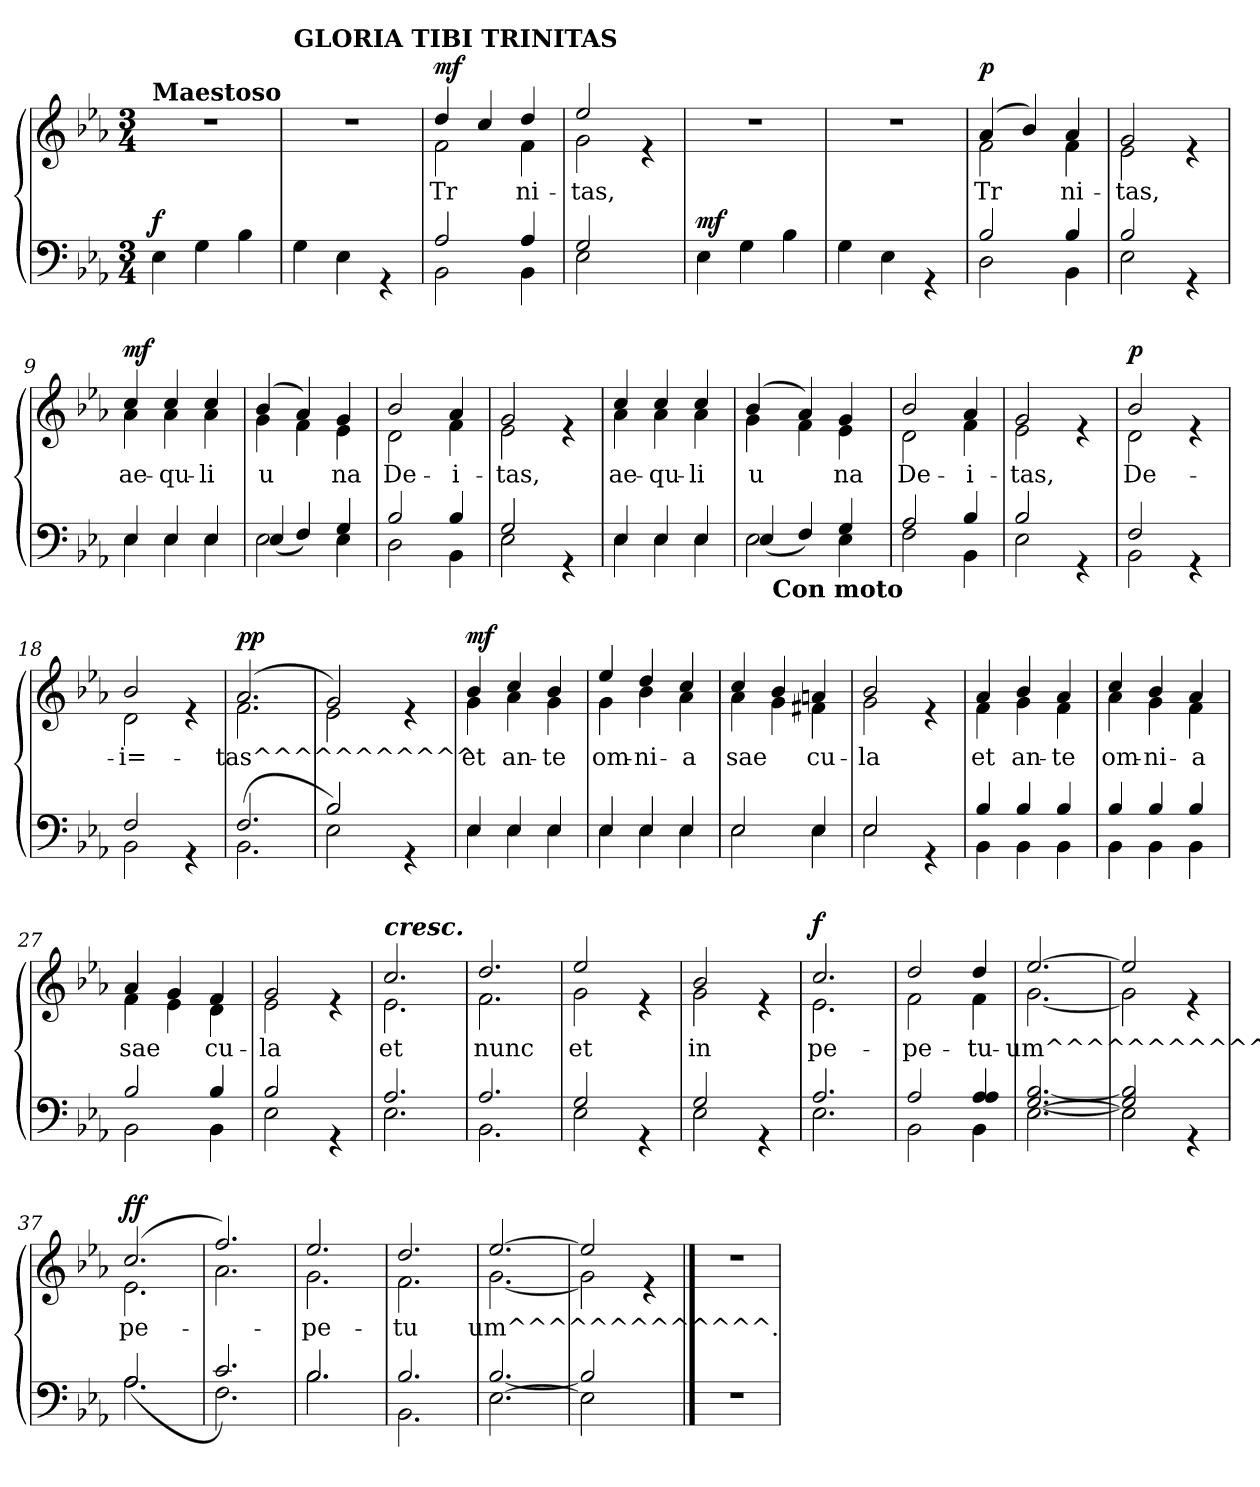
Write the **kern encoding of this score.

**kern	**dynam	**kern	**text	**dynam
*part2	*part2	*part1	*part1	*part1
*staff2	*staff2	*staff1	*staff1	*staff1
*clefF4	*	*clefG2	*	*
*k[b-e-a-]	*	*k[b-e-a-]	*	*
*E-:	*	*E-:	*	*
*M3/4	*	*M3/4	*	*
=1	=1	=1	=1	=1
!	!	!LO:TX:a:B:t=Maestoso	!	!
!	!LO:DY:a	!	!	!
4E-\	f	2.r	.	.
4G\	.	.	.	.
4B-\	.	.	.	.
=2	=2	=2	=2	=2
!	!	!LO:TX:a:B:t=GLORIA TIBI TRINITAS	!	!
4G\	.	2.r	.	.
4E-\	.	.	.	.
4rGG	.	.	.	.
=3	=3	=3	=3	=3
*^	*	*^	*	*
!	!	!	!	!	!LO:LY:b	!LO:DY:a
2BB-\	2A-/	.	4dd/	2f\	Tr	mf
.	.	.	4cc/	.	.	.
!	!	!	!	!	!LO:LY:b	!
4BB-\	4A-/	.	4dd/	4f\	ni-	.
=4	=4	=4	=4	=4	=4	=4
!	!	!	!	!	!LO:LY:b	!
2E-\	2G/	.	2ee-/	2g\	-tas,	.
4ryy	4ryy	.	4re	4ryy	.	.
=5	=5	=5	=5	=5	=5	=5
!	!	!LO:DY:a	!	!	!	!
*v	*v	*	*	*	*	*
*	*	*v	*v	*	*
4E-\	mf	2.r	.	.
4G\	.	.	.	.
4B-\	.	.	.	.
=6	=6	=6	=6	=6
4G\	.	2.r	.	.
4E-\	.	.	.	.
4rGG	.	.	.	.
!!LO:LB:g=z
=7	=7	=7	=7	=7
*^	*	*	*	*
!	!	!	!	!LO:LY:b	!LO:DY:a
*	*	*	*^	*	*
2D\	2B-/	.	(<4a-/	2f\	Tr	p
.	.	.	4b-/)	.	.	.
!	!	!	!	!	!LO:LY:b	!
4BB-\	4B-/	.	4a-/	4f\	ni-	.
=8	=8	=8	=8	=8	=8	=8
!	!	!	!	!	!LO:LY:b	!
2E-\	2B-/	.	2g/	2e-\	-tas,	.
4ryy	4rGG	.	4re	4ryy	.	.
=9	=9	=9	=9	=9	=9	=9
!	!	!	!	!	!LO:LY:b	!LO:DY:a
4E-\	4E-/	.	4cc/	4a-\	ae-	mf
!	!	!	!	!	!LO:LY:b	!
4E-\	4E-/	.	4cc/	4a-\	-qu-	.
!	!	!	!	!	!LO:LY:b	!
4E-\	4E-/	.	4cc/	4a-\	-li	.
=10	=10	=10	=10	=10	=10	=10
!	!	!	!	!	!LO:LY:b	!
2E-\	(<4E-/	.	(<4b-/	4g\	u	.
.	4F/)	.	4a-/)	4f\	.	.
!	!	!	!	!	!LO:LY:b	!
4E-\	4G/	.	4g/	4e-\	na	.
=11	=11	=11	=11	=11	=11	=11
!	!	!	!	!	!LO:LY:b	!
2D\	2B-/	.	2b-/	2d\	De-	.
!	!	!	!	!	!LO:LY:b	!
4BB-\	4B-/	.	4a-/	4f\	-i-	.
=12	=12	=12	=12	=12	=12	=12
!	!	!	!	!	!LO:LY:b	!
2E-\	2G/	.	2g/	2e-\	-tas,	.
4ryy	4rGG	.	4re	4ryy	.	.
!!LO:LB:g=z	!!
=13	=13	=13	=13	=13	=13	=13
!	!	!	!	!	!LO:LY:b	!
4E-\	4E-/	.	4cc/	4a-\	ae-	.
!	!	!	!	!	!LO:LY:b	!
4E-\	4E-/	.	4cc/	4a-\	-qu-	.
!	!	!	!	!	!LO:LY:b	!
4E-\	4E-/	.	4cc/	4a-\	-li	.
=14	=14	=14	=14	=14	=14	=14
!	!	!	!	!	!LO:LY:b	!
*	*^	*	*	*	*	*
2E-\	(<4E-/	8ryy	.	(<4b-/	4g\	u	.
!	!	!LO:TX:b:B:t=Con moto	!	!	!	!	!
.	.	2ryy	.	.	.	.	.
.	4F/)	.	.	4a-/)	4f\	.	.
!	!	!	!	!	!	!LO:LY:b	!
4E-\	4G/	.	.	4g/	4e-\	na	.
.	.	8ryy	.	.	.	.	.
=15	=15	=15	=15	=15	=15	=15	=15
!	!	!	!	!	!	!LO:LY:b	!
*	*v	*v	*	*	*	*	*
2F\	2A-/	.	2b-/	2d\	De-	.
!	!	!	!	!	!LO:LY:b	!
4BB-\	4B-/	.	4a-/	4f\	-i-	.
=16	=16	=16	=16	=16	=16	=16
!	!	!	!	!	!LO:LY:b	!
2E-\	2B-/	.	2g/	2e-\	-tas,	.
4ryy	4rGG	.	4re	4ryy	.	.
=17	=17	=17	=17	=17	=17	=17
!	!	!	!	!	!LO:LY:b	!LO:DY:a
2BB-\	2F/	.	2b-/	2d\	De-	p
4ryy	4rGG	.	4re	4ryy	.	.
=18	=18	=18	=18	=18	=18	=18
!	!	!	!	!	!LO:LY:b	!
2BB-\	2F/	.	2b-/	2d\	-i=-	.
4ryy	4rGG	.	4re	4ryy	.	.
!!LO:LB:g=z	!!
=19	=19	=19	=19	=19	=19	=19
!	!	!	!	!	!LO:LY:b	!LO:DY:a
(>2.BB-\	2.F/	.	(<2.a-/	2.f\	-tas^^^^^^^^^^^	pp
=20	=20	=20	=20	=20	=20	=20
2E-\)	2B-/	.	2g/)	2e-\	.	.
4rGG	4ryy	.	4re	4ryy	.	.
=21	=21	=21	=21	=21	=21	=21
!	!	!	!	!	!LO:LY:b	!LO:DY:a
4E-\	4E-/	.	4b-/	4g\	et	mf
!	!	!	!	!	!LO:LY:b	!
4E-\	4E-/	.	4cc/	4a-\	an-	.
!	!	!	!	!	!LO:LY:b	!
4E-\	4E-/	.	4b-/	4g\	-te	.
=22	=22	=22	=22	=22	=22	=22
!	!	!	!	!	!LO:LY:b	!
4E-\	4E-/	.	4ee-/	4g\	om-	.
!	!	!	!	!	!LO:LY:b	!
4E-\	4E-/	.	4dd/	4b-\	-ni-	.
!	!	!	!	!	!LO:LY:b	!
4E-\	4E-/	.	4cc/	4a-\	-a	.
=23	=23	=23	=23	=23	=23	=23
!	!	!	!	!	!LO:LY:b	!
2E-\	2E-/	.	4cc/	4a-\	sae	.
.	.	.	4b-/	4g\	.	.
!	!	!	!	!	!LO:LY:b	!
4E-\	4E-/	.	4an/	4f#X\	cu-	.
=24	=24	=24	=24	=24	=24	=24
!	!	!	!	!	!LO:LY:b	!
2E-\	2E-/	.	2b-/	2g\	-la	.
4ryy	4rGG	.	4re	4ryy	.	.
!!LO:LB:g=z	!!
=25	=25	=25	=25	=25	=25	=25
!	!	!	!	!	!LO:LY:b	!
4BB-\	4B-/	.	4a-/	4f\	et	.
!	!	!	!	!	!LO:LY:b	!
4BB-\	4B-/	.	4b-/	4g\	an-	.
!	!	!	!	!	!LO:LY:b	!
4BB-\	4B-/	.	4a-/	4f\	-te	.
=26	=26	=26	=26	=26	=26	=26
!	!	!	!	!	!LO:LY:b	!
4BB-\	4B-/	.	4cc/	4a-\	om-	.
!	!	!	!	!	!LO:LY:b	!
4BB-\	4B-/	.	4b-/	4g\	-ni-	.
!	!	!	!	!	!LO:LY:b	!
4BB-\	4B-/	.	4a-/	4f\	-a	.
=27	=27	=27	=27	=27	=27	=27
!	!	!	!	!	!LO:LY:b	!
2BB-\	2B-/	.	4a-/	4f\	sae	.
.	.	.	4g/	4e-\	.	.
!	!	!	!	!	!LO:LY:b	!
4BB-\	4B-/	.	4f/	4d\	cu-	.
=28	=28	=28	=28	=28	=28	=28
!	!	!	!	!	!LO:LY:b	!
2E-\	2B-/	.	2g/	2e-\	-la	.
4rGG	4ryy	.	4re	4ryy	.	.
=29	=29	=29	=29	=29	=29	=29
!	!	!	!LO:TX:a:Bi:t=cresc.	!	!	!
!	!	!	!	!	!LO:LY:b	!
2.E-\	2.A-/	.	2.cc/	2.e-\	et	.
=30	=30	=30	=30	=30	=30	=30
!	!	!	!	!	!LO:LY:b	!
2.BB-\	2.A-/	.	2.dd/	2.f\	nunc	.
!!LO:LB:g=z	!!
=31	=31	=31	=31	=31	=31	=31
!	!	!	!	!	!LO:LY:b	!
2E-\	2G/	.	2ee-/	2g\	et	.
4ryy	4rGG	.	4re	4ryy	.	.
=32	=32	=32	=32	=32	=32	=32
!	!	!	!	!	!LO:LY:b	!
2E-\	2G/	.	2b-/	2g\	in	.
4ryy	4rGG	.	4re	4ryy	.	.
=33	=33	=33	=33	=33	=33	=33
!	!	!	!	!	!LO:LY:b	!LO:DY:a
2.E-\	2.A-/	.	2.cc/	2.e-\	pe-	f
=34	=34	=34	=34	=34	=34	=34
!	!	!	!	!	!LO:LY:b	!
2BB-\	2A-/	.	2dd/	2f\	-pe-	.
!	!	!	!	!	!LO:LY:b	!
4BB-\	4A-/ 4A-/	.	4dd/	4f\	-tu-	.
=35	=35	=35	=35	=35	=35	=35
!	!	!	!	!	!LO:LY:b	!
[>2.E-\	[<2.G/ [<2.B-/	.	[<2.ee-/	[>2.g\	-um^^^^^^^^^^^^^^	.
=36	=36	=36	=36	=36	=36	=36
2E-\]	2G/] 2B-/]	.	2ee-/]	2g\]	.	.
4ryy	4rGG	.	4re	4ryy	.	.
!!LO:LB:g=z	!!
=37	=37	=37	=37	=37	=37	=37
!	!	!	!	!	!LO:LY:b	!LO:DY:a
2.A-\	(<2.A-/	.	(<2.cc/	2.e-\	pe-	ff
=38	=38	=38	=38	=38	=38	=38
2.F\	2.c/)	.	2.ff/)	2.a-\	.	.
=39	=39	=39	=39	=39	=39	=39
!	!	!	!	!	!LO:LY:b	!
2.B-\	2.B-/	.	2.ee-/	2.g\	-pe-	.
=40	=40	=40	=40	=40	=40	=40
!	!	!	!	!	!LO:LY:b	!
2.BB-\	2.B-/	.	2.dd/	2.f\	-tu	.
=41	=41	=41	=41	=41	=41	=41
!	!	!	!	!	!LO:LY:b	!
[>2.E-\	[<2.B-/	.	[<2.ee-/	[>2.g\	um^^^^^^^^^^^^^.	.
=42	=42	=42	=42	=42	=42	=42
2E-\]	2B-/]	.	2ee-/]	2g\]	.	.
4ryy	4ryy	.	4re	4ryy	.	.
*v	*v	*	*	*	*	*
*	*	*v	*v	*	*
!!LO:LB:g=z
==43	==43	==43	==43	==43
2.r	.	2.r	.	.
=	=	=	=	=
*-	*-	*-	*-	*-
